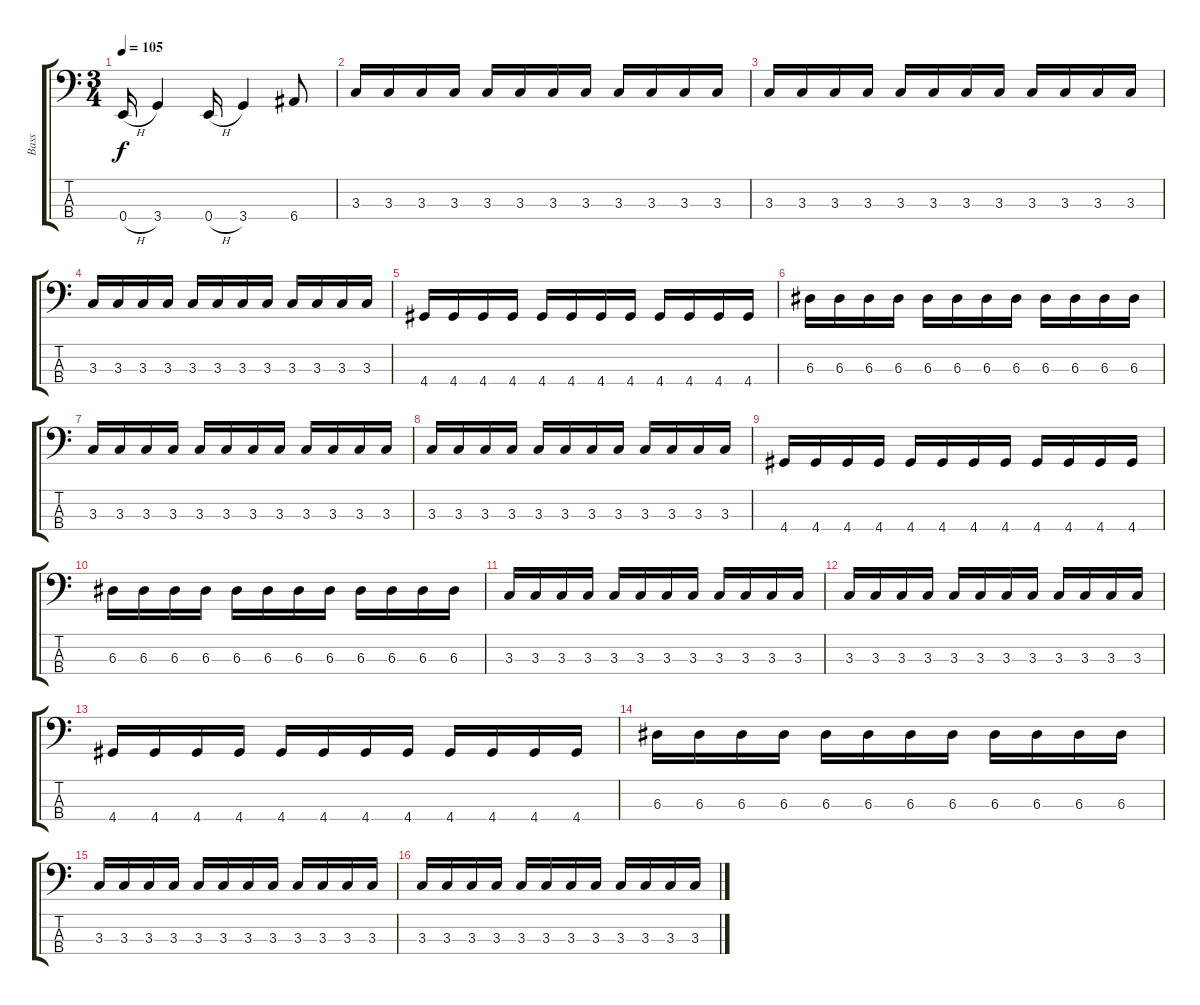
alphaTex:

\track ("Bass" "Bass") {instrument electricbassfinger}
\staff {score tabs}
\tuning (G2 D2 A1 E1) {hide}
\ts (3 4)
\tempo 105
\clef f4
\ks c
0.4{h}.16{dy f} 3.4.4 0.4{h}.16 3.4.4 6.4.8 |
3.3.16 3.3.16 3.3.16 3.3.16 3.3.16 3.3.16 3.3.16 3.3.16 3.3.16 3.3.16 3.3.16 3.3.16 |
3.3.16 3.3.16 3.3.16 3.3.16 3.3.16 3.3.16 3.3.16 3.3.16 3.3.16 3.3.16 3.3.16 3.3.16 |
3.3.16 3.3.16 3.3.16 3.3.16 3.3.16 3.3.16 3.3.16 3.3.16 3.3.16 3.3.16 3.3.16 3.3.16 |
4.4.16 4.4.16 4.4.16 4.4.16 4.4.16 4.4.16 4.4.16 4.4.16 4.4.16 4.4.16 4.4.16 4.4.16 |
6.3.16 6.3.16 6.3.16 6.3.16 6.3.16 6.3.16 6.3.16 6.3.16 6.3.16 6.3.16 6.3.16 6.3.16 |
3.3.16 3.3.16 3.3.16 3.3.16 3.3.16 3.3.16 3.3.16 3.3.16 3.3.16 3.3.16 3.3.16 3.3.16 |
3.3.16 3.3.16 3.3.16 3.3.16 3.3.16 3.3.16 3.3.16 3.3.16 3.3.16 3.3.16 3.3.16 3.3.16 |
4.4.16 4.4.16 4.4.16 4.4.16 4.4.16 4.4.16 4.4.16 4.4.16 4.4.16 4.4.16 4.4.16 4.4.16 |
6.3.16 6.3.16 6.3.16 6.3.16 6.3.16 6.3.16 6.3.16 6.3.16 6.3.16 6.3.16 6.3.16 6.3.16 |
3.3.16 3.3.16 3.3.16 3.3.16 3.3.16 3.3.16 3.3.16 3.3.16 3.3.16 3.3.16 3.3.16 3.3.16 |
3.3.16 3.3.16 3.3.16 3.3.16 3.3.16 3.3.16 3.3.16 3.3.16 3.3.16 3.3.16 3.3.16 3.3.16 |
4.4.16 4.4.16 4.4.16 4.4.16 4.4.16 4.4.16 4.4.16 4.4.16 4.4.16 4.4.16 4.4.16 4.4.16 |
6.3.16 6.3.16 6.3.16 6.3.16 6.3.16 6.3.16 6.3.16 6.3.16 6.3.16 6.3.16 6.3.16 6.3.16 |
3.3.16 3.3.16 3.3.16 3.3.16 3.3.16 3.3.16 3.3.16 3.3.16 3.3.16 3.3.16 3.3.16 3.3.16 |
3.3.16 3.3.16 3.3.16 3.3.16 3.3.16 3.3.16 3.3.16 3.3.16 3.3.16 3.3.16 3.3.16 3.3.16
